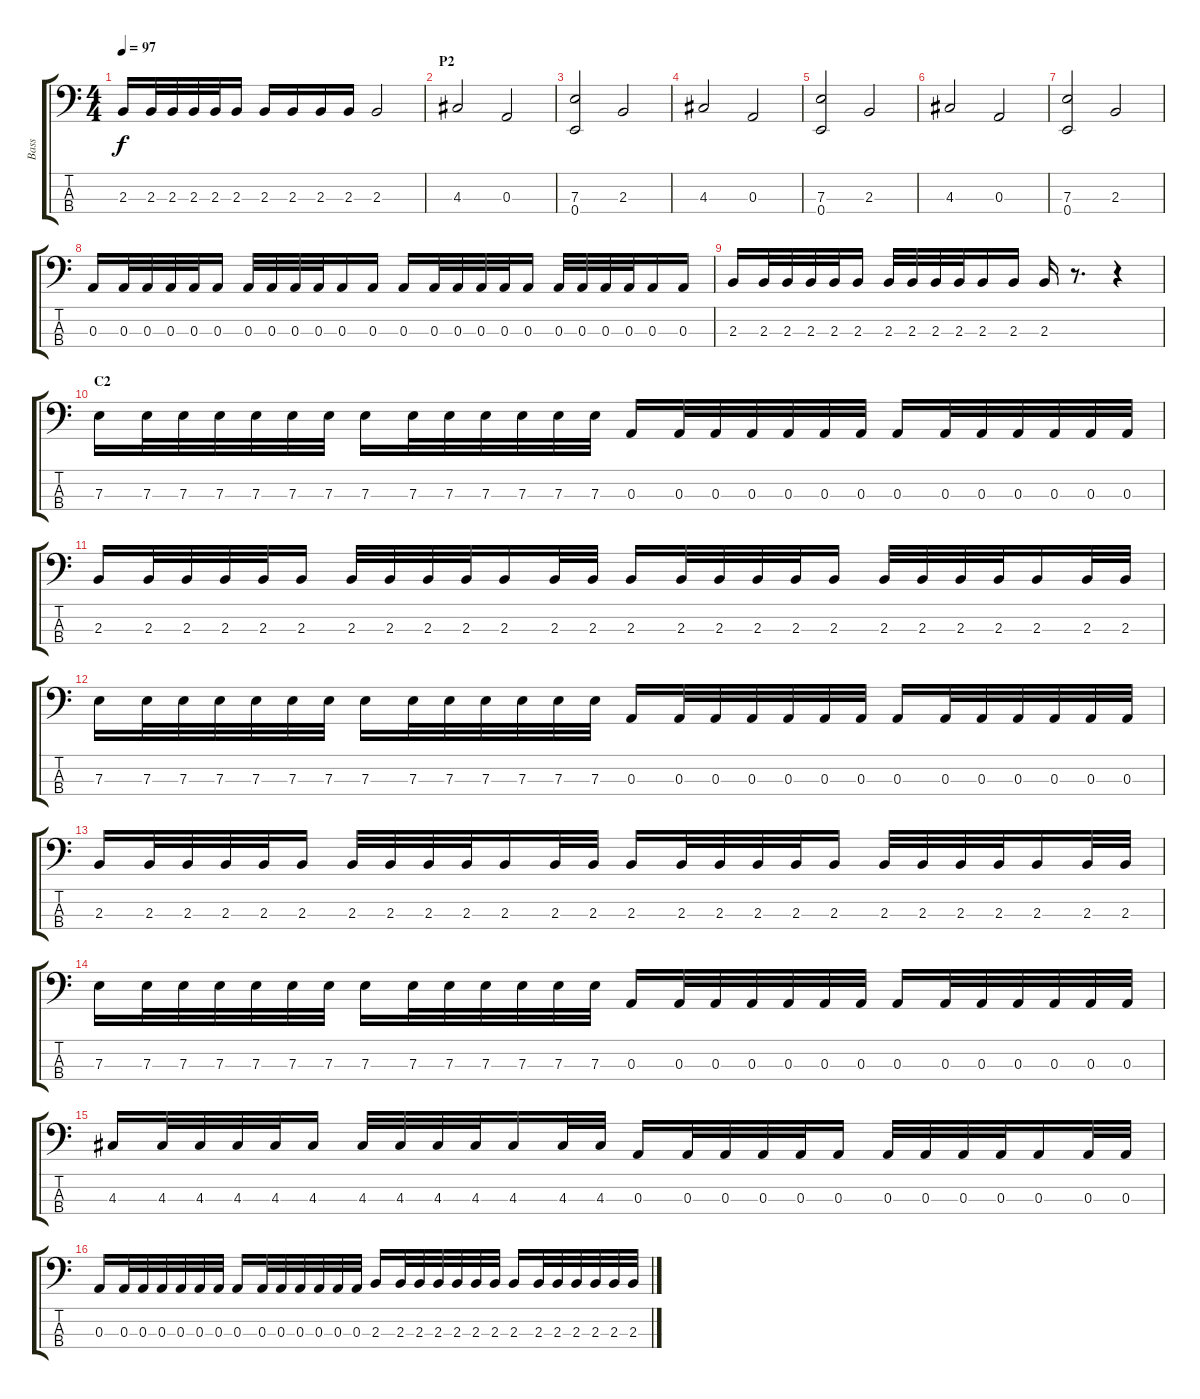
\track ("Bass" "Bass") {instrument electricbassfinger}
\staff {score tabs}
\tuning (G2 D2 A1 E1) {hide}
\ts (4 4)
\tempo 97
\clef f4
\ks c
2.3.16{dy f} 2.3.32 2.3.32 2.3.32 2.3.32 2.3.16 2.3.16 2.3.16 2.3.16 2.3.16 2.3.2 |
\section ("" "P2")
4.3.2 0.3.2 |
(7.3 0.4).2 2.3.2 |
4.3.2 0.3.2 |
(7.3 0.4).2 2.3.2 |
4.3.2 0.3.2 |
(7.3 0.4).2 2.3.2 |
0.3.16 0.3.32 0.3.32 0.3.32 0.3.32 0.3.16 0.3.32 0.3.32 0.3.32 0.3.32 0.3.16 0.3.16 0.3.16 0.3.32 0.3.32 0.3.32 0.3.32 0.3.16 0.3.32 0.3.32 0.3.32 0.3.32 0.3.16 0.3.16 |
2.3.16 2.3.32 2.3.32 2.3.32 2.3.32 2.3.16 2.3.32 2.3.32 2.3.32 2.3.32 2.3.16 2.3.16 2.3.16 r.8{d} r.4 |
\section ("" "C2")
7.3.16 7.3.32 7.3.32 7.3.32 7.3.32 7.3.32 7.3.32 7.3.16 7.3.32 7.3.32 7.3.32 7.3.32 7.3.32 7.3.32 0.3.16 0.3.32 0.3.32 0.3.32 0.3.32 0.3.32 0.3.32 0.3.16 0.3.32 0.3.32 0.3.32 0.3.32 0.3.32 0.3.32 |
2.3.16 2.3.32 2.3.32 2.3.32 2.3.32 2.3.16 2.3.32 2.3.32 2.3.32 2.3.32 2.3.16 2.3.32 2.3.32 2.3.16 2.3.32 2.3.32 2.3.32 2.3.32 2.3.16 2.3.32 2.3.32 2.3.32 2.3.32 2.3.16 2.3.32 2.3.32 |
7.3.16 7.3.32 7.3.32 7.3.32 7.3.32 7.3.32 7.3.32 7.3.16 7.3.32 7.3.32 7.3.32 7.3.32 7.3.32 7.3.32 0.3.16 0.3.32 0.3.32 0.3.32 0.3.32 0.3.32 0.3.32 0.3.16 0.3.32 0.3.32 0.3.32 0.3.32 0.3.32 0.3.32 |
2.3.16 2.3.32 2.3.32 2.3.32 2.3.32 2.3.16 2.3.32 2.3.32 2.3.32 2.3.32 2.3.16 2.3.32 2.3.32 2.3.16 2.3.32 2.3.32 2.3.32 2.3.32 2.3.16 2.3.32 2.3.32 2.3.32 2.3.32 2.3.16 2.3.32 2.3.32 |
7.3.16 7.3.32 7.3.32 7.3.32 7.3.32 7.3.32 7.3.32 7.3.16 7.3.32 7.3.32 7.3.32 7.3.32 7.3.32 7.3.32 0.3.16 0.3.32 0.3.32 0.3.32 0.3.32 0.3.32 0.3.32 0.3.16 0.3.32 0.3.32 0.3.32 0.3.32 0.3.32 0.3.32 |
4.3.16 4.3.32 4.3.32 4.3.32 4.3.32 4.3.16 4.3.32 4.3.32 4.3.32 4.3.32 4.3.16 4.3.32 4.3.32 0.3.16 0.3.32 0.3.32 0.3.32 0.3.32 0.3.16 0.3.32 0.3.32 0.3.32 0.3.32 0.3.16 0.3.32 0.3.32 |
0.3.16 0.3.32 0.3.32 0.3.32 0.3.32 0.3.32 0.3.32 0.3.16 0.3.32 0.3.32 0.3.32 0.3.32 0.3.32 0.3.32 2.3.16 2.3.32 2.3.32 2.3.32 2.3.32 2.3.32 2.3.32 2.3.16 2.3.32 2.3.32 2.3.32 2.3.32 2.3.32 2.3.32
